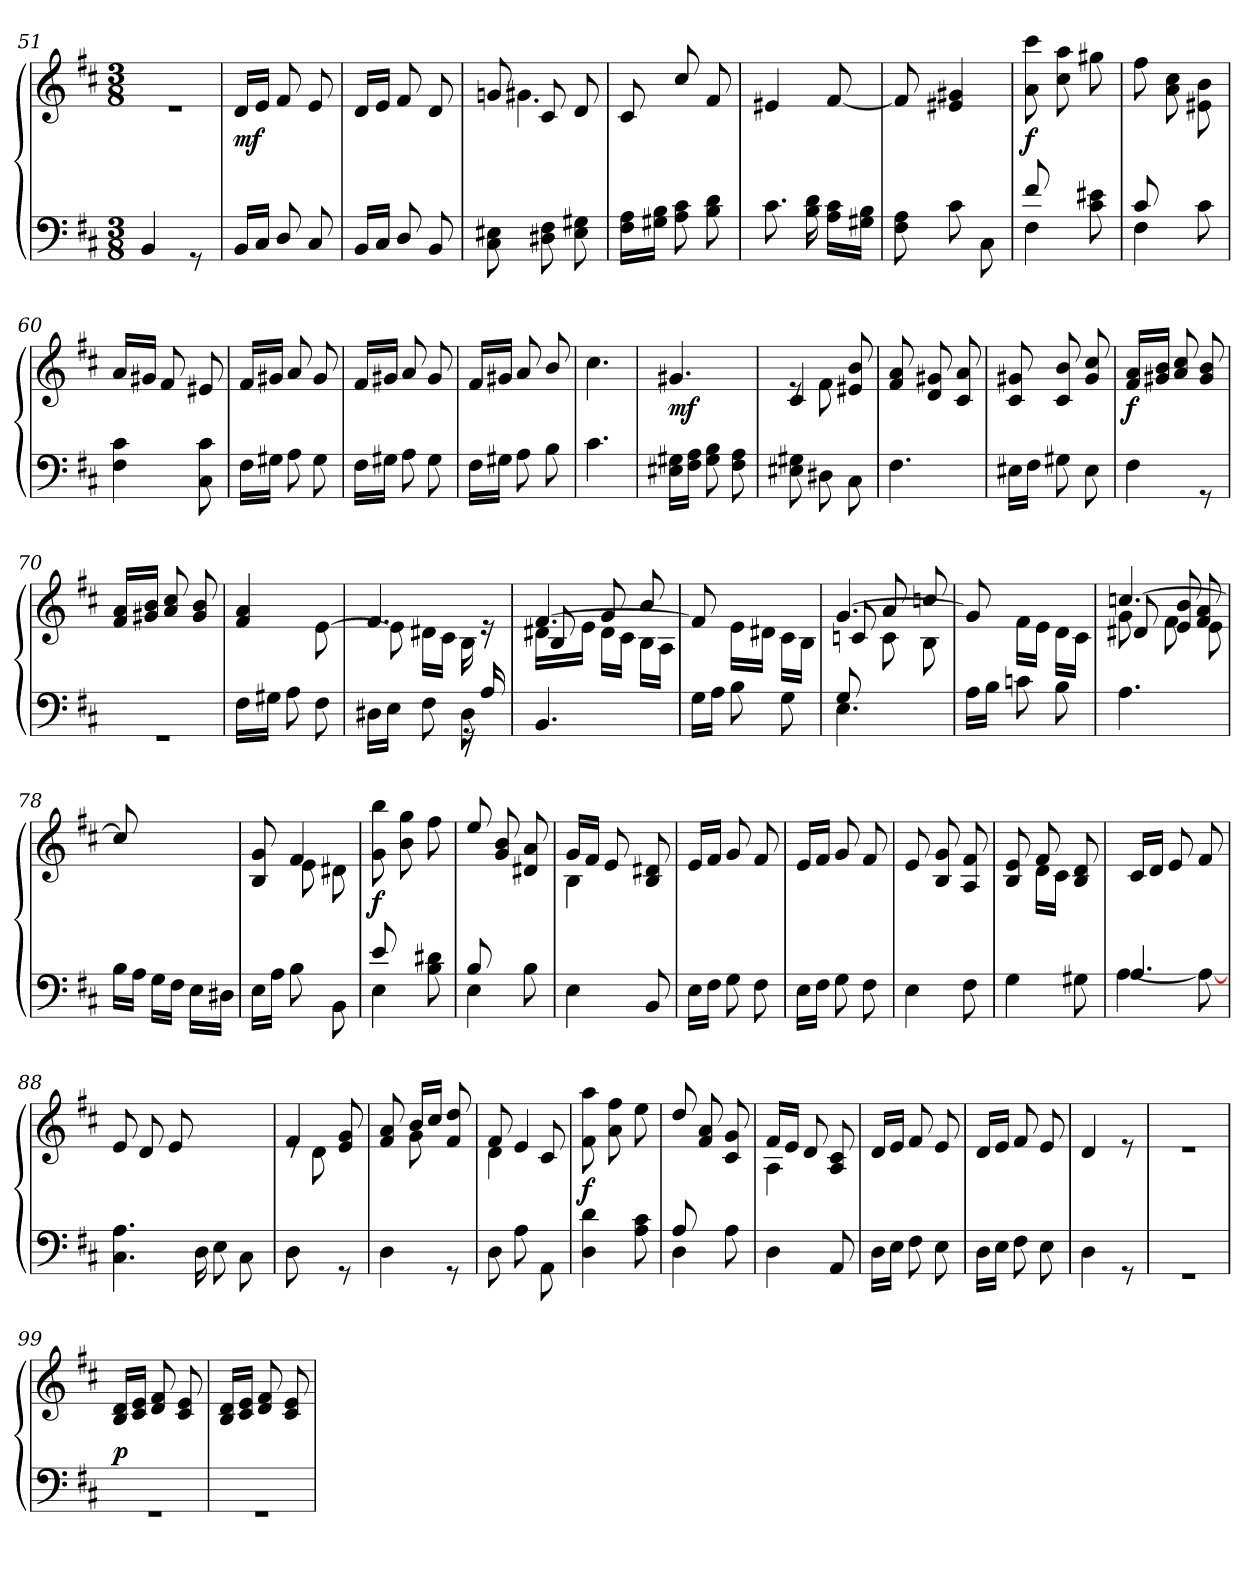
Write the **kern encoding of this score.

**kern	**dynam	**kern	**dynam
*part2	*part2	*part1	*part1
*staff2	*staff2	*staff1	*staff1
*clefF4	*	*clefG2	*
*k[f#c#]	*	*k[f#c#]	*
*D:	*	*D:	*
*M3/8	*	*M3/8	*
=51	=51	=51	=51
4BB/	.	4.re	.
8rGG	.	.	.
=52	=52	=52	=52
!	!	!	!LO:DY:b
16BB/LL	.	16d/LL	mf
16C#/JJ	.	16e/JJ	.
8D/	.	8f#/	.
8C#/	.	8e/	.
=53	=53	=53	=53
16BB/LL	.	16d/LL	.
16C#/JJ	.	16e/JJ	.
8D/	.	8f#/	.
8BB/	.	8d/	.
=54	=54	=54	=54
*	*	*^	*
8C#\ 8E#X\	.	8gn/	4.g#X\	.
8D#X\ 8F#\	.	8c#/	.	.
8E#\ 8G#X\	.	8d/	.	.
*	*	*v	*v	*
=55	=55	=55	=55
16F#\ 16A\LL	.	8c#/	.
16G#X\ 16B\JJ	.	.	.
8A\ 8c#\	.	8cc#/	.
8B\ 8d\	.	8f#/	.
=56	=56	=56	=56
8.c#\	.	4e#X/	.
16B\ 16d\	.	.	.
16A\ 16c#\LL	.	[<8f#/	.
16G#X\ 16B\JJ	.	.	.
!!LO:LB:g=z
=57	=57	=57	=57
8F#\ 8A\	.	8f#/]	.
8c#\	.	4e#X/ 4g#X/	.
8C#\	.	.	.
=58	=58	=58	=58
*^	*	*	*
!	!	!	!	!LO:DY:b
8f#/	4F#\	.	8a\ 8ccc#\	f
4ryy	.	.	8cc#\ 8aa\	.
.	8c#\ 8e#X\	.	8gg#X\	.
=59	=59	=59	=59	=59
8c#/	4F#\	.	8ff#\	.
4ryy	.	.	8a\ 8cc#\	.
.	8c#\	.	8e#X\ 8b\	.
*v	*v	*	*	*
=60	=60	=60	=60
4F#\ 4c#\	.	16a/LL	.
.	.	16g#X/JJ	.
.	.	8f#/	.
8C#\ 8c#\	.	8e#X/	.
=61	=61	=61	=61
16F#\LL	.	16f#/LL	.
16G#X\JJ	.	16g#X/JJ	.
8A\	.	8a/	.
8G#\	.	8g#/	.
=62	=62	=62	=62
16F#\LL	.	16f#/LL	.
16G#X\JJ	.	16g#X/JJ	.
8A\	.	8a/	.
8G#\	.	8g#/	.
=63	=63	=63	=63
16F#\LL	.	16f#/LL	.
16G#X\JJ	.	16g#X/JJ	.
8A\	.	8a/	.
8B\	.	8b/	.
!!LO:LB:g=z
=64	=64	=64	=64
4.c#\	.	4.cc#\	.
=65	=65	=65	=65
!	!	!	!LO:DY:b
16E#X\ 16G#X\LL	.	4.g#X/	mf
16F#\ 16A\JJ	.	.	.
8G#\ 8B\	.	.	.
8F#\ 8A\	.	.	.
=66	=66	=66	=66
*	*	*^	*
8E#X\ 8G#X\	.	4c#/	8re	.
8D#X\	.	.	8f#\	.
8C#\	.	8e#X/ 8b/	8ryy	.
*	*	*v	*v	*
=67	=67	=67	=67
4.F#\	.	8f#/ 8a/	.
.	.	8d/ 8g#X/	.
.	.	8c#/ 8a/	.
=68	=68	=68	=68
16E#X\LL	.	8c#/ 8g#X/	.
16F#\JJ	.	.	.
8G#X\	.	8c#/ 8b/	.
8E#\	.	8g#/ 8cc#/	.
=69	=69	=69	=69
!	!	!	!LO:DY:b
4F#\	.	16f#/ 16a/LL	f
.	.	16g#X/ 16b/JJ	.
.	.	8a/ 8cc#/	.
8rGG	.	8g#/ 8b/	.
=70	=70	=70	=70
4.rGG	.	16f#/ 16a/LL	.
.	.	16g#X/ 16b/JJ	.
.	.	8a/ 8cc#/	.
.	.	8g#/ 8b/	.
!!LO:LB:g=z
=71	=71	=71	=71
*	*	*^	*
16F#\LL	.	4f#/ 4a/	4ryy	.
16G#X\JJ	.	.	.	.
8A\	.	.	.	.
8F#\	.	8ryy	[>8e\	.
=72	=72	=72	=72	=72
*^	*	*	*	*
16D#X\LL	4ryy	.	4.f#/	8e\]	.
16E\JJ	.	.	.	.	.
8F#\	.	.	.	16d#X\LL	.
.	.	.	.	16c#\JJ	.
8D#\	16rFF	.	.	16B\	.
.	16A/	.	.	16rd	.
*v	*v	*	*	*	*
=73	=73	=73	=73	=73
*	*	*	*^	*
4.BB/	.	[<4.f#/	8B/	16d#X\LL	.
.	.	.	.	16e\JJ	.
.	.	.	16d#\LL	8g/	.
.	.	.	16c#\JJ	.	.
.	.	.	8b/	16B\LL	.
.	.	.	.	16A\JJ	.
*	*	*	*v	*v	*
=74	=74	=74	=74	=74
16G\LL	.	8f#/]	8ryy	.
16A\JJ	.	.	.	.
8B\	.	4ryy	16e\LL	.
.	.	.	16d#X\JJ	.
8G\	.	.	16c#\LL	.
.	.	.	16B\JJ	.
=75	=75	=75	=75	=75
*^	*	*	*^	*
8G/	4.E\	.	[<4.g/	8cn/	8ryy	.
4ryy	.	.	.	8a/	8c\	.
.	.	.	.	8B\	8ccn/	.
*v	*v	*	*	*	*	*
*	*	*	*v	*v	*
=76	=76	=76	=76	=76
16A\LL	.	8g/]	8ryy	.
16B\JJ	.	.	.	.
8cn\	.	4ryy	16f#\LL	.
.	.	.	16e\JJ	.
8B\	.	.	16d\LL	.
.	.	.	16c#\JJ	.
=77	=77	=77	=77	=77
*	*	*	*^	*
4.A\	.	[<4.ccn/	8d#X/	8g\	.
.	.	.	8f#\	8e/ 8b/	.
.	.	.	8f#/ 8a/	8e\	.
*	*	*v	*v	*v	*
!!LO:LB:g=z
=78	=78	=78	=78
16B\LL	.	8cc/]	.
16A\JJ	.	.	.
16G\LL	.	4ryy	.
16F#\JJ	.	.	.
16E\LL	.	.	.
16D#X\JJ	.	.	.
=79	=79	=79	=79
*	*	*^	*
16E\LL	.	8B/ 8g/	8ryy	.
16A\JJ	.	.	.	.
8B\	.	4f#/	8e\	.
8BB\	.	.	8d#X\	.
=80	=80	=80	=80	=80
*^	*	*	*	*
!	!	!	!	!	!LO:DY:b
*	*	*	*v	*v	*
8e/	4E\	.	8g\ 8bb\	f
4ryy	.	.	8b\ 8gg\	.
.	8B\ 8d#X\	.	8ff#\	.
=81	=81	=81	=81	=81
8B/	4E\	.	8ee/	.
4ryy	.	.	8g/ 8b/	.
.	8B\	.	8d#X/ 8a/	.
*v	*v	*	*	*
=82	=82	=82	=82
*	*	*^	*
4E\	.	16g/LL	4B\	.
.	.	16f#/JJ	.	.
.	.	8e/	.	.
8BB/	.	8B/ 8d#X/	8ryy	.
*	*	*v	*v	*
=83	=83	=83	=83
16E\LL	.	16e/LL	.
16F#\JJ	.	16f#/JJ	.
8G\	.	8g/	.
8F#\	.	8f#/	.
=84	=84	=84	=84
16E\LL	.	16e/LL	.
16F#\JJ	.	16f#/JJ	.
8G\	.	8g/	.
8F#\	.	8f#/	.
!!LO:LB:g=z
=85	=85	=85	=85
4E\	.	8e/	.
.	.	8B/ 8g/	.
8F#\	.	8A/ 8f#/	.
=86	=86	=86	=86
*	*	*^	*
4G\	.	8B/ 8e/	8ryy	.
.	.	8f#/	16d\LL	.
.	.	.	16c#\JJ	.
8G#X\	.	8B/ 8d/	8ryy	.
*	*	*v	*v	*
=87	=87	=87	=87
*^	*	*	*
4.A/	[>4A\	.	16c#/LL	.
.	.	.	16d/JJ	.
.	.	.	8e/	.
.	8A\_	.	8f#/	.
*v	*v	*	*	*
=88	=88	=88	=88
4.C#\ 4.A\	.	8e/	.
.	.	8d/	.
.	.	8e/	.
16D\	.	4ryy	.
8E\	.	.	.
8C#\	.	.	.
.	.	16ryy	.
=89	=89	=89	=89
*^	*	*^	*
4D\	8D\	.	4f#/	8re	.
.	4ryy	.	.	8d\	.
8rGG	.	.	8e/ 8g/	8ryy	.
*v	*v	*	*	*	*
=90	=90	=90	=90	=90
4D\	.	8f#/ 8a/	8ryy	.
.	.	16b/LL	8g\	.
.	.	16cc#/JJ	.	.
8rGG	.	8f#/ 8dd/	8ryy	.
=91	=91	=91	=91	=91
8D\	.	4d\	8f#/	.
8A\	.	.	4e/	.
8AA\	.	8c#/	.	.
*	*	*v	*v	*
!!LO:PB:g=z
=92	=92	=92	=92
!	!LO:DY:a	!	!
4D\ 4d\	f	8f#\ 8aa\	.
.	.	8a\ 8ff#\	.
8A\ 8c#\	.	8ee\	.
=93	=93	=93	=93
*^	*	*	*
8A/	4D\	.	8dd/	.
4ryy	.	.	8f#/ 8a/	.
.	8A\	.	8c#/ 8g/	.
*v	*v	*	*	*
=94	=94	=94	=94
*	*	*^	*
4D\	.	16f#/LL	4A\	.
.	.	16e/JJ	.	.
.	.	8d/	.	.
8AA/	.	8A/ 8c#/	8ryy	.
*	*	*v	*v	*
=95	=95	=95	=95
16D\LL	.	16d/LL	.
16E\JJ	.	16e/JJ	.
8F#\	.	8f#/	.
8E\	.	8e/	.
=96	=96	=96	=96
16D\LL	.	16d/LL	.
16E\JJ	.	16e/JJ	.
8F#\	.	8f#/	.
8E\	.	8e/	.
=97	=97	=97	=97
4D\	.	4d/	.
8rGG	.	8re	.
=98	=98	=98	=98
4.rGG	.	4.re	.
!!LO:LB:g=z
=99	=99	=99	=99
!	!LO:DY:a	!	!
4.rGG	p	16B/ 16d/LL	.
.	.	16c#/ 16e/JJ	.
.	.	8d/ 8f#/	.
.	.	8c#/ 8e/	.
=100	=100	=100	=100
4.rGG	.	16B/ 16d/LL	.
.	.	16c#/ 16e/JJ	.
.	.	8d/ 8f#/	.
.	.	8c#/ 8e/	.
=	=	=	=
*-	*-	*-	*-
